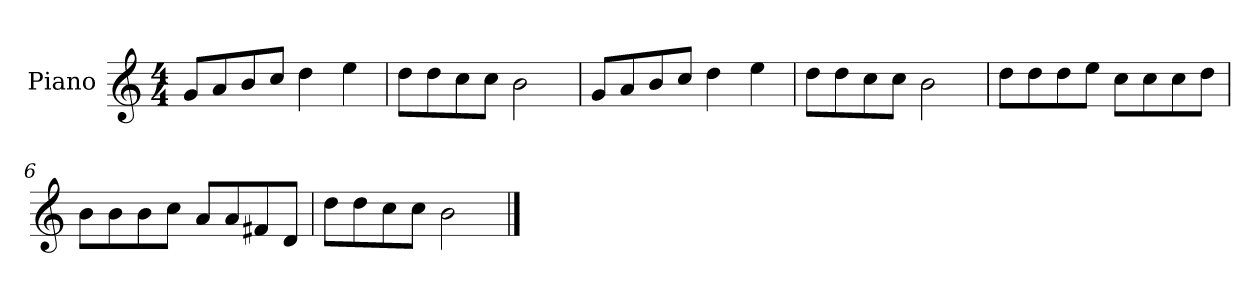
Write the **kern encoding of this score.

**kern
*part1
*staff1
*I"Piano
*I'P-no
*clefG2
*k[]
*M4/4
*MM90
=1
8g/L
8a/
8b/
8cc/J
4dd\
4ee\
=2
8dd\L
8dd\
8cc\
8cc\J
2b\
=3
8g/L
8a/
8b/
8cc/J
4dd\
4ee\
=4
8dd\L
8dd\
8cc\
8cc\J
2b\
=5
8dd\L
8dd\
8dd\
8ee\J
8cc\L
8cc\
8cc\
8dd\J
=6
8b\L
8b\
8b\
8cc\J
8a/L
8a/
8f#X/
8d/J
!!LO:LB:g=z
=7
8dd\L
8dd\
8cc\
8cc\J
2b\
==
*-
